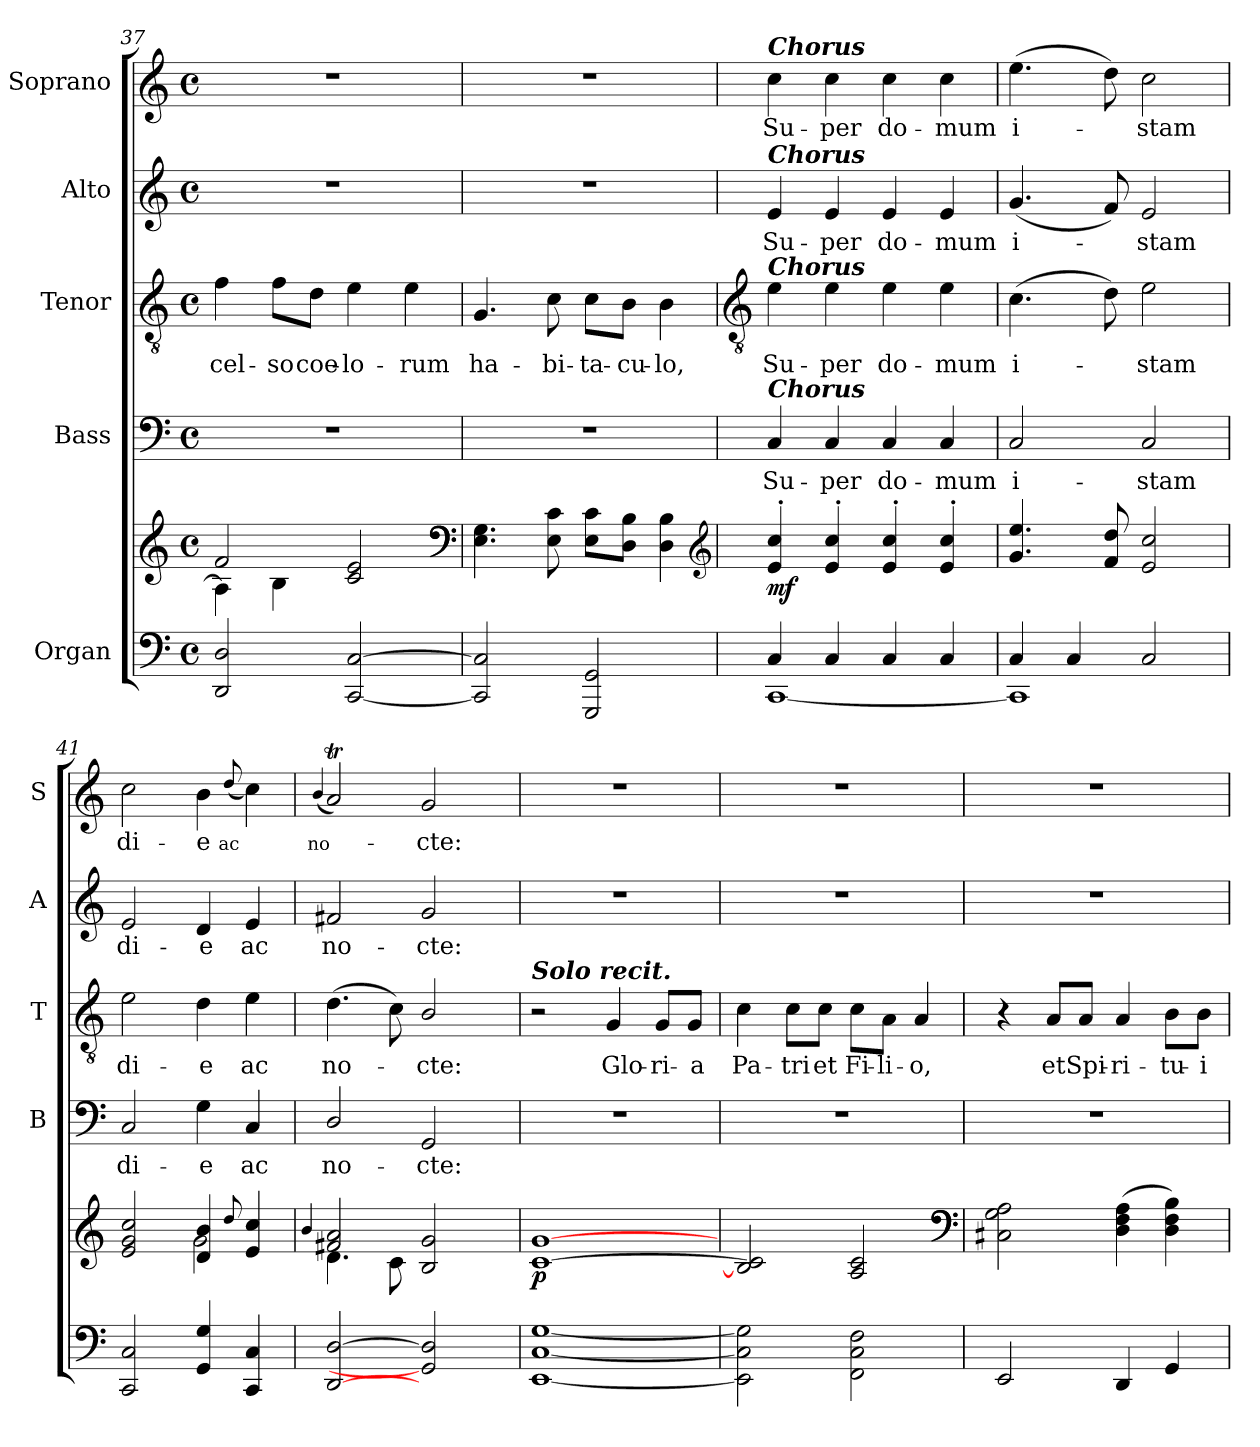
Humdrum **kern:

**kern	**kern	**dynam	**kern	**text	**kern	**text	**kern	**text	**kern	**text
*part5	*part5	*part5	*part4	*part4	*part3	*part3	*part2	*part2	*part1	*part1
*staff6	*staff5	*staff5/6	*staff4	*staff4	*staff3	*staff3	*staff2	*staff2	*staff1	*staff1
*I"Organ	*	*	*I"Bass	*	*I"Tenor	*	*I"Alto	*	*I"Soprano	*
*	*	*	*I'B	*	*I'T	*	*I'A	*	*I'S	*
*clefF4	*clefG2	*	*clefF4	*	*clefGv2	*	*clefG2	*	*clefG2	*
*k[]	*k[]	*	*k[]	*	*k[]	*	*k[]	*	*k[]	*
*C:	*C:	*	*C:	*	*C:	*	*C:	*	*C:	*
*M4/4	*M4/4	*	*M4/4	*	*M4/4	*	*M4/4	*	*M4/4	*
*met(c)	*met(c)	*	*met(c)	*	*met(c)	*	*met(c)	*	*met(c)	*
=37	=37	=37	=37	=37	=37	=37	=37	=37	=37	=37
*	*^	*	*	*	*	*	*	*	*	*
!	!	!	!	!	!	!	!LO:LY:b	!	!	!	!
2DD 2D	2f/	4A\]	.	1r	.	4f	-cel-	1r	.	1r	.
!	!	!	!	!	!	!	!LO:LY:b	!	!	!	!
.	.	4B\	.	.	.	8f\L	-so	.	.	.	.
!	!	!	!	!	!	!	!LO:LY:b	!	!	!	!
.	.	.	.	.	.	8d\J	coe-	.	.	.	.
!	!	!	!	!	!	!	!LO:LY:b	!	!	!	!
[2CC [2C	2c/ 2e/	2ryy	.	.	.	4e	-lo-	.	.	.	.
!	!	!	!	!	!	!	!LO:LY:b	!	!	!	!
.	.	.	.	.	.	4e	-rum	.	.	.	.
*	*clefF4	*	*	*	*	*	*	*	*	*	*
=38	=38	=38	=38	=38	=38	=38	=38	=38	=38	=38	=38
!	!	!	!	!	!	!	!LO:LY:b	!	!	!	!
2CC] 2C]	4.E\ 4.G\	1ryy	.	1r	.	4.G	ha-	1r	.	1r	.
!	!	!	!	!	!	!	!LO:LY:b	!	!	!	!
.	8E\ 8c\	.	.	.	.	8c	-bi-	.	.	.	.
!	!	!	!	!	!	!	!LO:LY:b	!	!	!	!
2GGG 2GG	8E\ 8c\L	.	.	.	.	8c\L	-ta-	.	.	.	.
!	!	!	!	!	!	!	!LO:LY:b	!	!	!	!
.	8D\ 8B\J	.	.	.	.	8B\J	-cu-	.	.	.	.
!	!	!	!	!	!	!	!LO:LY:b	!	!	!	!
.	4D\ 4B\	.	.	.	.	4B	-lo,	.	.	.	.
*	*clefG2	*	*	*	*	*	*	*	*	*	*
!!LO:LB:g=z
=39	=39	=39	=39	=39	=39	=39	=39	=39	=39	=39	=39
*	*	*	*	*	*	*clefGv2	*	*	*	*	*
*^	*	*	*	*	*	*	*	*	*	*	*
!	!	!	!	!	!	!	!	!	!	!	!LO:TX:a:Bi:t=Chorus	!
!	!	!	!	!	!	!	!	!	!LO:TX:a:Bi:t=Chorus	!	!	!
!	!	!	!	!	!	!	!LO:TX:a:Bi:t=Chorus	!	!	!	!	!
!	!	!	!	!	!LO:TX:a:Bi:t=Chorus	!	!	!	!	!	!	!
!	!	!	!	!LO:DY:b	!	!LO:LY:b	!	!LO:LY:b	!	!LO:LY:b	!	!LO:LY:b
4C/	[1CC	4e/' 4cc/'	1ryy	mf	4C	Su-	4e	Su-	4e	Su-	4cc	Su-
!	!	!	!	!	!	!LO:LY:b	!	!LO:LY:b	!	!LO:LY:b	!	!LO:LY:b
4C/	.	4e/' 4cc/'	.	.	4C	-per	4e	-per	4e	-per	4cc	-per
!	!	!	!	!	!	!LO:LY:b	!	!LO:LY:b	!	!LO:LY:b	!	!LO:LY:b
4C/	.	4e/' 4cc/'	.	.	4C	do-	4e	do-	4e	do-	4cc	do-
!	!	!	!	!	!	!LO:LY:b	!	!LO:LY:b	!	!LO:LY:b	!	!LO:LY:b
4C/	.	4e/' 4cc/'	.	.	4C	-mum	4e	-mum	4e	-mum	4cc	-mum
=40	=40	=40	=40	=40	=40	=40	=40	=40	=40	=40	=40	=40
!	!	!	!	!	!	!LO:LY:b	!	!LO:LY:b	!	!LO:LY:b	!	!LO:LY:b
4C/	1CC]	4.g/ 4.ee/	1ryy	.	2C	i-	(>4.c	i-	(<4.g	i-	(>4.ee	i-
4C/	.	.	.	.	.	.	.	.	.	.	.	.
.	.	8f/ 8dd/	.	.	.	.	8d)	.	8f)	.	8dd)	.
!	!	!	!	!	!	!LO:LY:b	!	!LO:LY:b	!	!LO:LY:b	!	!LO:LY:b
2C/	.	2e/ 2cc/	.	.	2C	-stam	2e	stam	2e	stam	2cc	stam
=41	=41	=41	=41	=41	=41	=41	=41	=41	=41	=41	=41	=41
!	!	!	!	!	!	!LO:LY:b	!	!LO:LY:b	!	!LO:LY:b	!	!LO:LY:b
2CC/ 2C/	1ryy	2e/ 2g/ 2cc/	2ryy	.	2C	di-	2e	di-	2e	di-	2cc	di-
!	!	!	!	!	!	!LO:LY:b	!	!LO:LY:b	!	!LO:LY:b	!	!LO:LY:b
4GG/ 4G/	.	4d/ 4b/	2g\	.	4G	-e	4d	-e	4d	-e	4b	-e
!	!	!	!	!	!	!	!	!	!	!	!	!LO:LY:b
.	.	8qqdd/	.	.	.	.	.	.	.	.	(>8qqdd/L	ac
!	!	!	!	!	!	!LO:LY:b	!	!LO:LY:b	!	!LO:LY:b	!	!
4CC/ 4C/	.	4e/ 4cc/	.	.	4C	ac	4e	ac	4e	ac	4cc)	.
=42	=42	=42	=42	=42	=42	=42	=42	=42	=42	=42	=42	=42
!	!	!	!	!	!	!	!	!	!	!	!	!LO:LY:b
.	.	4qqb/	.	.	.	.	.	.	.	.	(<4qqb/	no-
!	!	!	!	!	!	!LO:LY:b	!	!LO:LY:b	!	!LO:LY:b	!	!
[2DD/ [2D/	1ryy	2f#X/ 2a/	4.d\	.	2D/	no-	(>4.d	no-	2f#X	no-	2aT)	.
.	.	.	8c\	.	.	.	8c)	.	.	.	.	.
!	!	!	!	!	!	!LO:LY:b	!	!LO:LY:b	!	!LO:LY:b	!	!LO:LY:b
2GG/] 2D/]	.	2B/ 2g/	4ryy	.	2GG	-cte:	2B/	cte:	2g	-cte:	2g	cte:
.	.	.	4ryy	.	.	.	.	.	.	.	.	.
=43	=43	=43	=43	=43	=43	=43	=43	=43	=43	=43	=43	=43
!	!	!	!	!	!	!	!LO:TX:a:Bi:t=Solo recit.	!	!	!	!	!
!	!	!	!	!LO:DY:b	!	!	!	!	!	!	!	!
1ryy	[1EE [1C [1G	[1c/ [1g/	1ryy	p	1r	.	2r	.	1r	.	1r	.
!	!	!	!	!	!	!	!	!LO:LY:b	!	!	!	!
.	.	.	.	.	.	.	4G	Glo-	.	.	.	.
!	!	!	!	!	!	!	!	!LO:LY:b	!	!	!	!
.	.	.	.	.	.	.	8G/L	-ri-	.	.	.	.
!	!	!	!	!	!	!	!	!LO:LY:b	!	!	!	!
.	.	.	.	.	.	.	8G/J	-a	.	.	.	.
=44	=44	=44	=44	=44	=44	=44	=44	=44	=44	=44	=44	=44
!	!	!	!	!	!	!	!	!LO:LY:b	!	!	!	!
1ryy	2EE] 2C] 2G]	2B-/] 2c/]	1ryy	.	1r	.	4c	Pa-	1r	.	1r	.
!	!	!	!	!	!	!	!	!LO:LY:b	!	!	!	!
.	.	.	.	.	.	.	8c\L	-tri	.	.	.	.
!	!	!	!	!	!	!	!	!LO:LY:b	!	!	!	!
.	.	.	.	.	.	.	8c\J	et	.	.	.	.
!	!	!	!	!	!	!	!	!LO:LY:b	!	!	!	!
.	2FF 2C 2F	2A/ 2c/	.	.	.	.	8c\L	Fi-	.	.	.	.
!	!	!	!	!	!	!	!	!LO:LY:b	!	!	!	!
.	.	.	.	.	.	.	8A\J	-li-	.	.	.	.
!	!	!	!	!	!	!	!	!LO:LY:b	!	!	!	!
.	.	.	.	.	.	.	4A	-o,	.	.	.	.
*v	*v	*	*	*	*	*	*	*	*	*	*	*
*	*v	*v	*	*	*	*	*	*	*	*	*
*	*clefF4	*	*	*	*	*	*	*	*	*
=45	=45	=45	=45	=45	=45	=45	=45	=45	=45	=45
2EE	2C#X\ 2G\ 2A\	.	1r	.	4r	.	1r	.	1r	.
!	!	!	!	!	!	!LO:LY:b	!	!	!	!
.	.	.	.	.	8A/L	et	.	.	.	.
!	!	!	!	!	!	!LO:LY:b	!	!	!	!
.	.	.	.	.	8A/J	Spi-	.	.	.	.
!	!	!	!	!	!	!LO:LY:b	!	!	!	!
4DD	(>4D\ 4F\ 4A\	.	.	.	4A	-ri-	.	.	.	.
!	!	!	!	!	!	!LO:LY:b	!	!	!	!
4GG	4D\ 4F\ 4B\)	.	.	.	8B\L	-tu-	.	.	.	.
!	!	!	!	!	!	!LO:LY:b	!	!	!	!
.	.	.	.	.	8B\J	-i	.	.	.	.
=	=	=	=	=	=	=	=	=	=	=
*-	*-	*-	*-	*-	*-	*-	*-	*-	*-	*-
